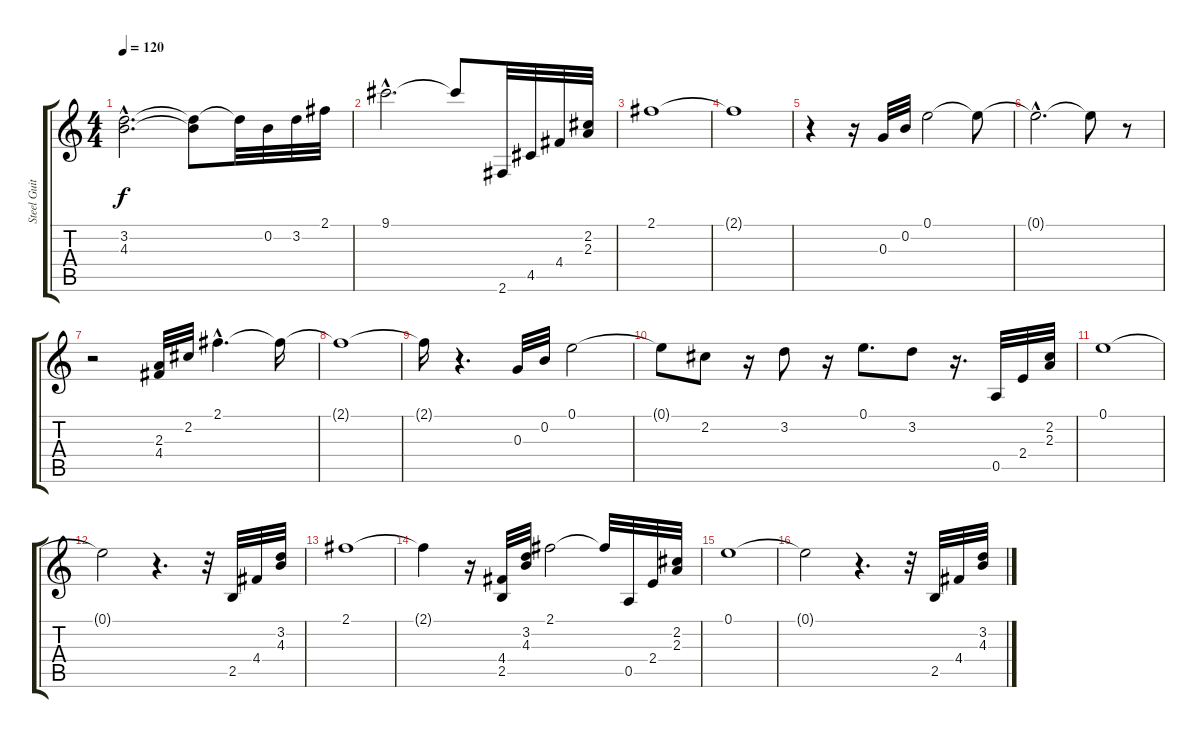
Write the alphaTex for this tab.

\track ("Steel Guitar" "Steel Guit") {instrument acousticguitarsteel}
\staff {score tabs}
\tuning (E4 B3 G3 D3 A2 E2) {hide}
\ts (4 4)
\tempo 120
\clef g2
\ks c
(3.2{hac} 4.3{hac}).2{d dy f} (3.2{t} 4.3{t}).8 3.2{t}.32 0.2.32 3.2.32 2.1.32 |
9.1{hac}.2{d} 9.1{t}.8 2.6.32 4.5.32 4.4.32 (2.2 2.3).32 |
2.1.1 |
2.1{t}.1 |
r.4 r.16 0.3.32 0.2.32 0.1.2 0.1{t}.8 |
0.1{hac t}.2{d} 0.1{t}.8 r.8 |
r.2 (2.3 4.4).32 2.2.32 2.1{hac}.4{d} 2.1{t}.16 |
2.1{t}.1 |
2.1{t}.16 r.4{d} 0.3.32 0.2.32 0.1.2 |
0.1{t}.8 2.2.8 r.16 3.2.8 r.16 0.1.8{d} 3.2.8 r.16{d} 0.5.32 2.4.32 (2.2 2.3).32 |
0.1.1 |
0.1{t}.2 r.4{d} r.32 2.5.32 4.4.32 (3.2 4.3).32 |
2.1.1 |
2.1{t}.4 r.16 (4.4 2.5).32 (3.2 4.3).32 2.1.2 2.1{t}.32 0.5.32 2.4.32 (2.2 2.3).32 |
0.1.1 |
0.1{t}.2 r.4{d} r.32 2.5.32 4.4.32 (3.2 4.3).32
